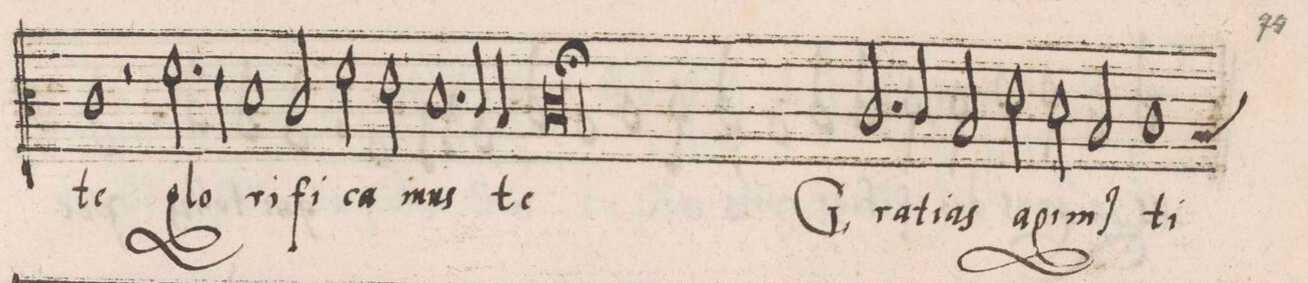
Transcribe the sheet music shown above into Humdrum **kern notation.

**kern	**text
*I"ALTVS	*
*clefC4	*
*k[]	*
*met(c|)	*
*M2/1	*
1c	te
2r	.
2.f\	glo-
=15	=15
4e\	.
1d	-ri-
2c/	-fi-
=16	=16
2f\	-ca-
2e\	.
1.d	-mus
=17	=17
4c/	.
4B/	te
1c;	.
=18||	=18||
2.c/	Gra-
4c/	-ti-
2B/	-as
2e\	a-
=19	=19
2d\	-gi-
2B/	-m(us)
*custos:B	*
1c	ti
=20	=20
*-	*-
